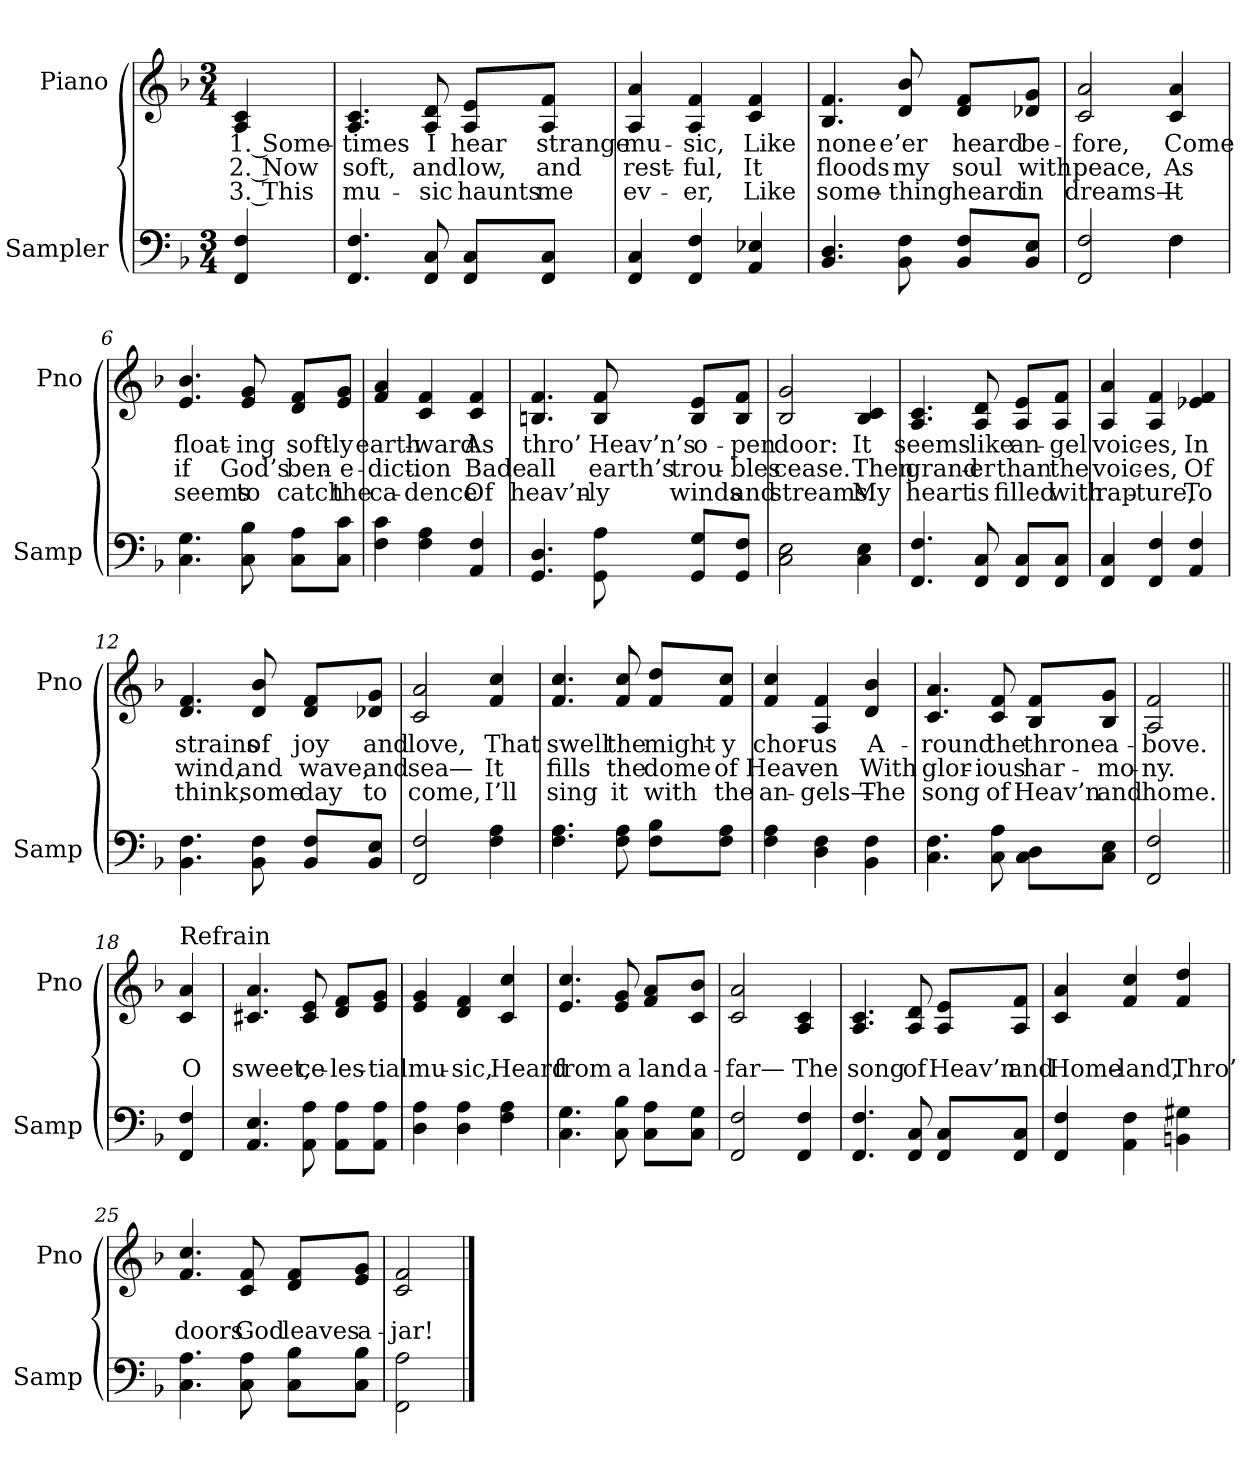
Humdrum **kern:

**kern	**kern	**text	**text	**text
*part2	*part1	*part1	*part1	*part1
*staff2	*staff1	*staff1	*staff1	*staff1
*I"Sampler	*I"Piano	*	*	*
*I'Samp	*I'Pno	*	*	*
*clefF4	*clefG2	*	*	*
*k[b-]	*k[b-]	*	*	*
*F:	*F:	*	*	*
*M3/4	*M3/4	*	*	*
=1	=1	=1	=1	=1
4FF 4F	4A 4c	1. Some-	2. Now	3. This
=2	=2	=2	=2	=2
4.FF 4.F	4.A 4.c	-times	soft,	mu-
8FF 8C	8A 8d	I	and	-sic
8FF/ 8C/L	8A/ 8e/L	hear	low,	haunts
8FF/ 8C/J	8A/ 8f/J	strange	and	me
=3	=3	=3	=3	=3
4FF 4C	4A 4a	mu-	rest-	ev-
4FF 4F	4A 4f	-sic,	-ful,	-er,
4AA 4E-X	4c 4f	Like	It	Like
=4	=4	=4	=4	=4
4.BB- 4.D	4.B- 4.f	none	floods	some-
8BB- 8F	8d 8b-	e’er	my	-thing
8BB-/ 8F/L	8d/ 8f/L	heard	soul	heard
8BB-/ 8E/J	8d-X/ 8g/J	be-	with	in
=5	=5	=5	=5	=5
*^	*	*	*	*
2FF 2F	2ryy	2c 2a	-fore,	peace,	dreams—
4F\	4F	4c 4a	Come	As	It
*v	*v	*	*	*	*
=6	=6	=6	=6	=6
4.C 4.G	4.e 4.b-	float-	if	seems
8C 8B-	8e 8g	-ing	God’s	to
8C\ 8A\L	8d/ 8f/L	soft-	ben-	catch
8C\ 8c\J	8e/ 8g/J	-ly	-e-	the
=7	=7	=7	=7	=7
4F 4c	4f 4a	earth-	-dict-	ca-
4F 4A	4c 4f	-ward	-ion	-dence
4AA 4F	4c 4f	As	Bade	Of
=8	=8	=8	=8	=8
4.GG 4.D	4.Bn 4.f	thro’	all	heav’n-
8GG 8A	8B 8f	Heav’n’s	earth’s	-ly
8GG/ 8G/L	8B/ 8e/L	o-	trou-	winds
8GG/ 8F/J	8B/ 8f/J	-pen	-bles	and
=9	=9	=9	=9	=9
2C 2E	2B- 2g	door:	cease.	streams.
4C 4E	4B- 4c	It	Then	My
=10	=10	=10	=10	=10
4.FF 4.F	4.A 4.c	seems	grand-	heart
8FF 8C	8A 8d	like	-er	is
8FF/ 8C/L	8A/ 8e/L	an-	than	filled
8FF/ 8C/J	8A/ 8f/J	-gel	the	with
=11	=11	=11	=11	=11
4FF 4C	4A 4a	voic-	voic-	rap-
4FF 4F	4A 4f	-es,	-es,	-ture,
4AA 4F	4e-X 4f	In	Of	To
=12	=12	=12	=12	=12
4.BB- 4.F	4.d 4.f	strains	wind,	think,
8BB- 8F	8d 8b-	of	and	some
8BB-/ 8F/L	8d/ 8f/L	joy	wave,	day
8BB-/ 8E/J	8d-X/ 8g/J	and	and	to
=13	=13	=13	=13	=13
2FF 2F	2c 2a	love,	sea—	come,
4F 4A	4f 4cc	That	It	I’ll
=14	=14	=14	=14	=14
4.F 4.A	4.f 4.cc	swell	fills	sing
8F 8A	8f 8cc	the	the	it
8F\ 8B-\L	8f/ 8dd/L	might-	dome	with
8F\ 8A\J	8f/ 8cc/J	-y	of	the
=15	=15	=15	=15	=15
4F 4A	4f 4cc	chor-	Heav-	an-
4D 4F	4A 4f	-us	-en	-gels—
4BB- 4F	4d 4b-	A-	With	The
=16	=16	=16	=16	=16
4.C 4.F	4.c 4.a	-round	glor-	song
8C 8A	8c 8f	the	-ious	of
8C\ 8D\L	8B-/ 8f/L	throne	har-	Heav’n
8C\ 8E\J	8B-/ 8g/J	a-	-mo-	and
=17	=17	=17	=17	=17
2FF 2F	2A 2f	-bove.	-ny.	home.
=18||	=18||	=18||	=18||	=18||
!	!LO:TX:t=Refrain	!	!	!
4FF 4F	4c 4a	.	O	.
=19	=19	=19	=19	=19
4.AA 4.E	4.c#X 4.a	.	sweet,	.
8AA 8A	8c# 8e	.	ce-	.
8AA\ 8A\L	8d/ 8f/L	.	-les-	.
8AA\ 8A\J	8e/ 8g/J	.	-tial	.
=20	=20	=20	=20	=20
4D 4A	4e 4g	.	mu-	.
4D 4A	4d 4f	.	-sic,	.
4F 4A	4c 4cc	.	Heard	.
=21	=21	=21	=21	=21
4.C 4.G	4.e 4.cc	.	from	.
8C 8B-	8e 8g	.	a	.
8C\ 8A\L	8f/ 8a/L	.	land	.
8C\ 8G\J	8c/ 8b-/J	.	a-	.
=22	=22	=22	=22	=22
2FF 2F	2c 2a	.	-far—	.
4FF 4F	4A 4c	.	The	.
=23	=23	=23	=23	=23
4.FF 4.F	4.A 4.c	.	song	.
8FF 8C	8A 8d	.	of	.
8FF/ 8C/L	8A/ 8e/L	.	Heav’n	.
8FF/ 8C/J	8A/ 8f/J	.	and	.
=24	=24	=24	=24	=24
4FF 4F	4c 4a	.	Home-	.
4AA\ 4F\	4f 4cc	.	-land,	.
4BBn 4G#X	4f 4dd	.	Thro’	.
=25	=25	=25	=25	=25
4.C 4.A	4.f 4.cc	.	doors	.
8C 8A	8c 8f	.	God	.
8C\ 8B-\L	8d/ 8f/L	.	leaves	.
8C\ 8B-\J	8e/ 8g/J	.	a-	.
=26	=26	=26	=26	=26
2FF\ 2A\	2c 2f	.	-jar!	.
==	==	==	==	==
*-	*-	*-	*-	*-
